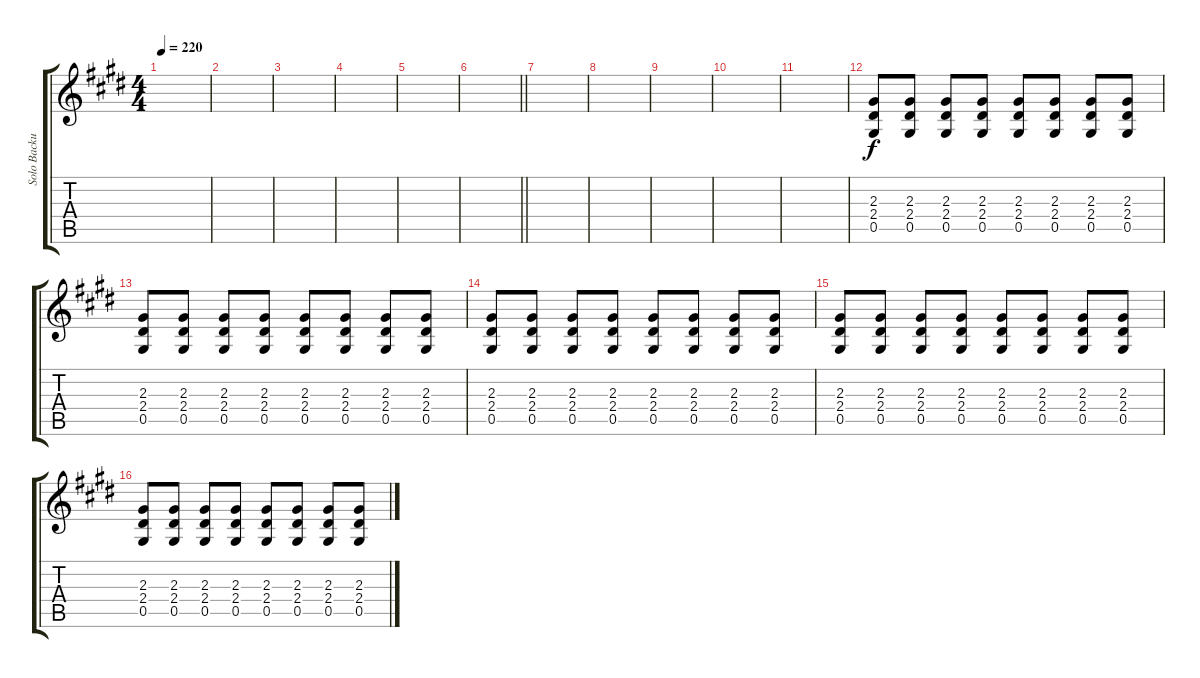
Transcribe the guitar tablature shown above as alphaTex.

\track ("Solo Backup" "Solo Backu") {instrument overdrivenguitar}
\staff {score tabs}
\tuning (Eb4 Bb3 Gb3 Db3 Ab2 Eb2) {hide}
\ts (4 4)
\tempo 220
\clef g2
\ks e
|
|
|
|
|
\barLineRight lightlight
|
|
|
|
|
|
(2.3 2.4 0.5).8 (2.3 2.4 0.5).8 (2.3 2.4 0.5).8 (2.3 2.4 0.5).8 (2.3 2.4 0.5).8 (2.3 2.4 0.5).8 (2.3 2.4 0.5).8 (2.3 2.4 0.5).8 |
(2.3 2.4 0.5).8 (2.3 2.4 0.5).8 (2.3 2.4 0.5).8 (2.3 2.4 0.5).8 (2.3 2.4 0.5).8 (2.3 2.4 0.5).8 (2.3 2.4 0.5).8 (2.3 2.4 0.5).8 |
(2.3 2.4 0.5).8 (2.3 2.4 0.5).8 (2.3 2.4 0.5).8 (2.3 2.4 0.5).8 (2.3 2.4 0.5).8 (2.3 2.4 0.5).8 (2.3 2.4 0.5).8 (2.3 2.4 0.5).8 |
(2.3 2.4 0.5).8 (2.3 2.4 0.5).8 (2.3 2.4 0.5).8 (2.3 2.4 0.5).8 (2.3 2.4 0.5).8 (2.3 2.4 0.5).8 (2.3 2.4 0.5).8 (2.3 2.4 0.5).8 |
(2.3 2.4 0.5).8 (2.3 2.4 0.5).8 (2.3 2.4 0.5).8 (2.3 2.4 0.5).8 (2.3 2.4 0.5).8 (2.3 2.4 0.5).8 (2.3 2.4 0.5).8 (2.3 2.4 0.5).8
